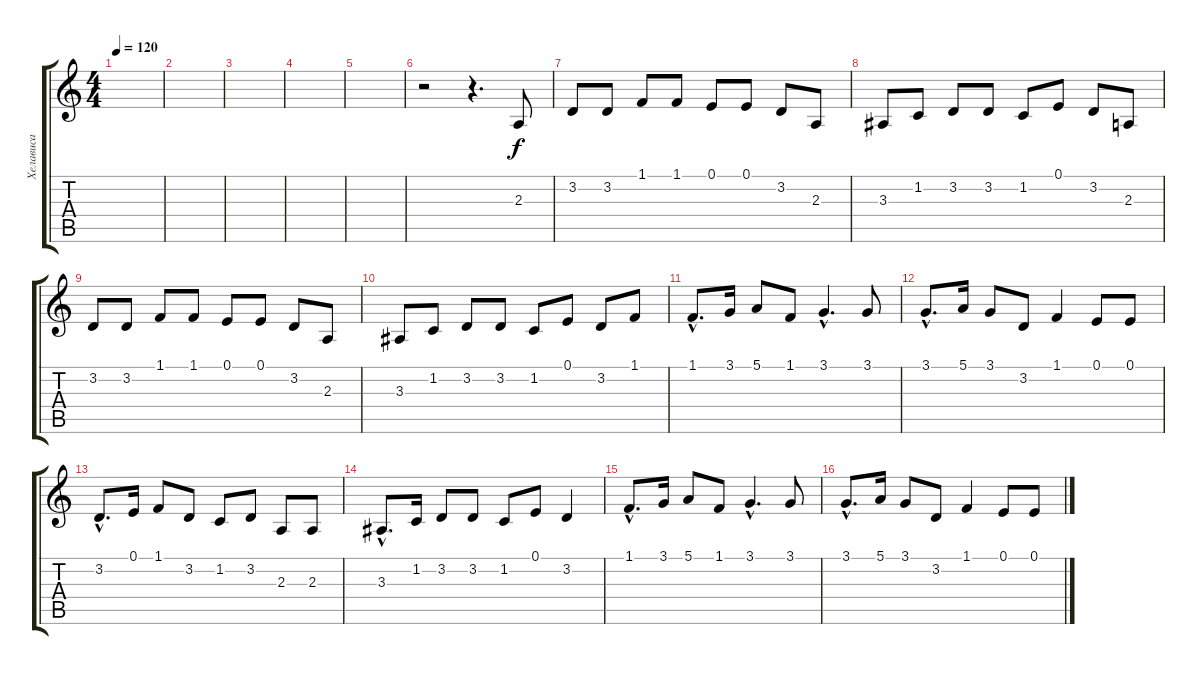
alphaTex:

\track ("Хелависа" "Хелависа") {instrument oboe}
\staff {score tabs}
\tuning (E4 B3 G3 D3 A2 E2) {hide}
\ts (4 4)
\tempo 120
\clef g2
\ks c
|
|
|
|
|
r.2 r.4{d} 2.3.8 |
3.2.8 3.2.8 1.1.8 1.1.8 0.1.8 0.1.8 3.2.8 2.3.8 |
3.3.8 1.2.8 3.2.8 3.2.8 1.2.8 0.1.8 3.2.8 2.3.8 |
3.2.8 3.2.8 1.1.8 1.1.8 0.1.8 0.1.8 3.2.8 2.3.8 |
3.3.8 1.2.8 3.2.8 3.2.8 1.2.8 0.1.8 3.2.8 1.1.8 |
1.1{hac}.8{d} 3.1.16 5.1.8 1.1.8 3.1{hac}.4{d} 3.1.8 |
3.1{hac}.8{d} 5.1.16 3.1.8 3.2.8 1.1.4 0.1.8 0.1.8 |
3.2{hac}.8{d} 0.1.16 1.1.8 3.2.8 1.2.8 3.2.8 2.3.8 2.3.8 |
3.3{hac}.8{d} 1.2.16 3.2.8 3.2.8 1.2.8 0.1.8 3.2.4 |
1.1{hac}.8{d} 3.1.16 5.1.8 1.1.8 3.1{hac}.4{d} 3.1.8 |
3.1{hac}.8{d} 5.1.16 3.1.8 3.2.8 1.1.4 0.1.8 0.1.8
